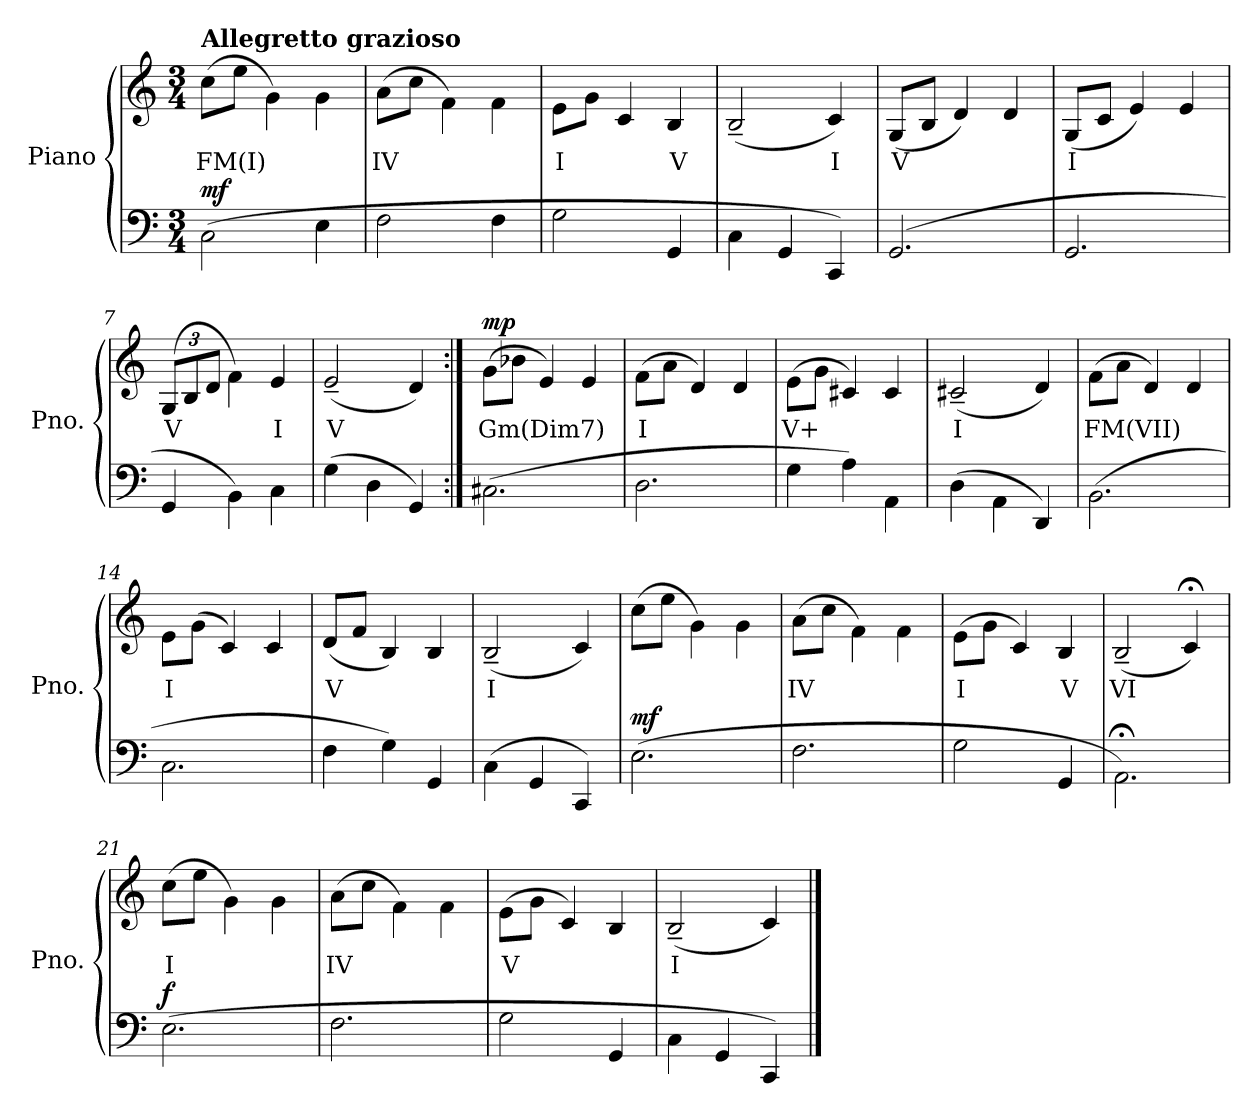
**kern	**dynam	**kern	**text	**dynam
*part2	*part2	*part1	*part1	*part1
*staff2	*staff2	*staff1	*staff1	*staff1
*I"Piano	*	*I"Piano	*	*
*I'Pno.	*	*I'Pno.	*	*
*clefF4	*	*clefG2	*	*
*k[]	*	*k[]	*	*
*M3/4	*	*M3/4	*	*
*MM100	*	*MM100	*	*
=1	=1	=1	=1	=1
!	!	!LO:TX:a:B:t=Allegretto grazioso	!	!
!	!LO:DY:a	!	!LO:LY:b	!
(>2C\	mf	(>8cc\L	FM(I)	.
.	.	8ee\J	.	.
.	.	4g\)	.	.
4E\	.	4g\	.	.
=2	=2	=2	=2	=2
!	!	!	!LO:LY:b	!
2F\	.	(>8a\L	IV	.
.	.	8cc\J	.	.
.	.	4f\)	.	.
4F\	.	4f\	.	.
=3	=3	=3	=3	=3
!	!	!	!LO:LY:b	!
2G\	.	8e\L	I	.
.	.	8g\J	.	.
.	.	4c/	.	.
!	!	!	!LO:LY:b	!
4GG/	.	4B/	V	.
=4	=4	=4	=4	=4
4C\	.	(<2B~/	.	.
4GG/	.	.	.	.
!	!	!	!LO:LY:b	!
4CC/)	.	4c/)	I	.
!!LO:LB:g=z
=5	=5	=5	=5	=5
!	!	!	!LO:LY:b	!
(>2.GG/	.	(<8G/L	V	.
.	.	8B/J	.	.
.	.	4d/)	.	.
.	.	4d/	.	.
=6	=6	=6	=6	=6
!	!	!	!LO:LY:b	!
2.GG/	.	(<8G/L	I	.
.	.	8c/J	.	.
.	.	4e/)	.	.
.	.	4e/	.	.
=7	=7	=7	=7	=7
*	*	*Xbrackettup	*	*
!	!	!	!LO:LY:b	!
4GG/	.	(<12G/L	V	.
.	.	12B/	.	.
.	.	12d/J	.	.
4BB\)	.	4f\)	.	.
!	!	!	!LO:LY:b	!
4C\	.	4e/	I	.
=8	=8	=8	=8	=8
!	!	!	!LO:LY:b	!
(>4G\	.	(<2e~/	V	.
4D\	.	.	.	.
4GG/)	.	4d/)	.	.
!!LO:LB:g=z
=9:|!	=9:|!	=9:|!	=9:|!	=9:|!
!	!	!	!LO:LY:b	!LO:DY:b
(>2.C#X\	.	(>8g\L	Gm(Dim7)	mp
.	.	8b-X\J	.	.
.	.	4e/)	.	.
.	.	4e/	.	.
=10	=10	=10	=10	=10
!	!	!	!LO:LY:b	!
2.D\	.	(>8f\L	I	.
.	.	8a\J	.	.
.	.	4d/)	.	.
.	.	4d/	.	.
=11	=11	=11	=11	=11
!	!	!	!LO:LY:b	!
4G\	.	(>8e\L	V+	.
.	.	8g\J	.	.
4A\)	.	4c#X/)	.	.
4AA\	.	4c#/	.	.
=12	=12	=12	=12	=12
!	!	!	!LO:LY:b	!
(>4D\	.	(<2c#X~/	I	.
4AA\	.	.	.	.
4DD/)	.	4d/)	.	.
=13	=13	=13	=13	=13
!	!	!	!LO:LY:b	!
(>2.BB\	.	(>8f\L	FM(VII)	.
.	.	8a\J	.	.
.	.	4d/)	.	.
.	.	4d/	.	.
!!LO:LB:g=z
=14	=14	=14	=14	=14
!	!	!	!LO:LY:b	!
2.C\	.	8e\L	I	.
.	.	(>8g\J	.	.
.	.	4c/)	.	.
.	.	4c/	.	.
=15	=15	=15	=15	=15
!	!	!	!LO:LY:b	!
4F\	.	(<8d/L	V	.
.	.	8f/J	.	.
4G\)	.	4B/)	.	.
4GG/	.	4B/	.	.
=16	=16	=16	=16	=16
!	!	!	!LO:LY:b	!
(>4C\	.	(<2B~/	I	.
4GG/	.	.	.	.
4CC/)	.	4c/)	.	.
=17	=17	=17	=17	=17
!	!LO:DY:a	!	!	!
(>2.E\	mf	(>8cc\L	.	.
.	.	8ee\J	.	.
.	.	4g\)	.	.
.	.	4g\	.	.
=18	=18	=18	=18	=18
!	!	!	!LO:LY:b	!
2.F\	.	(>8a\L	IV	.
.	.	8cc\J	.	.
.	.	4f\)	.	.
.	.	4f\	.	.
!!LO:PB:g=z
=19	=19	=19	=19	=19
!	!	!	!LO:LY:b	!
2G\	.	(>8e\L	I	.
.	.	8g\J	.	.
.	.	4c/)	.	.
!	!	!	!LO:LY:b	!
4GG/	.	4B/	V	.
=20	=20	=20	=20	=20
!	!	!	!LO:LY:b	!
2.AA;<\)	.	(<2B~/	VI	.
.	.	4c;</)	.	.
=21	=21	=21	=21	=21
!	!LO:DY:a	!	!LO:LY:b	!
(>2.E\	f	(>8cc\L	I	.
.	.	8ee\J	.	.
.	.	4g\)	.	.
.	.	4g\	.	.
=22	=22	=22	=22	=22
!	!	!	!LO:LY:b	!
2.F\	.	(>8a\L	IV	.
.	.	8cc\J	.	.
.	.	4f\)	.	.
.	.	4f\	.	.
=23	=23	=23	=23	=23
!	!	!	!LO:LY:b	!
2G\	.	(>8e\L	V	.
.	.	8g\J	.	.
.	.	4c/)	.	.
4GG/	.	4B/	.	.
=24	=24	=24	=24	=24
!	!	!	!LO:LY:b	!
4C\	.	(<2B~/	I	.
4GG/	.	.	.	.
4CC/)	.	4c/)	.	.
==	==	==	==	==
*-	*-	*-	*-	*-
